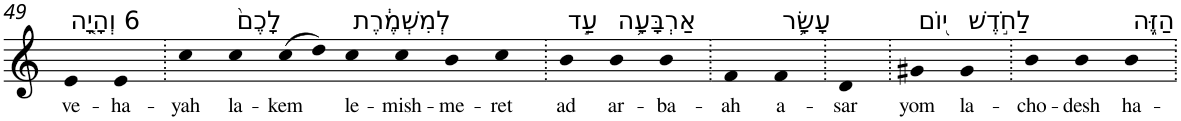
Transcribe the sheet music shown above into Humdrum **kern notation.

**kern	**text
*part1	*part1
*staff1	*staff1
*I"Piano	*
*I'Pno	*
!!LO:PB:g=z
*clefG2	*
*k[]	*
=49	=49
!LO:TX:a:t=6 וְהָיָ֤ה	!
!	!LO:LY:b
4e	ve-
!	!LO:LY:b
4e	-ha-
=50.	=50.
!	!LO:LY:b
4cc	-yah
!LO:TX:a:t=לָכֶם֙	!
!	!LO:LY:b
4cc	la-
!	!LO:LY:b
(>8cc	-kem
8dd)	.
!LO:TX:a:t=לְמִשְׁמֶ֔רֶת	!
!	!LO:LY:b
4cc	le-
!	!LO:LY:b
4cc	-mish-
!	!LO:LY:b
4b	-me-
!	!LO:LY:b
4cc	-ret
=51.	=51.
!LO:TX:a:t=עַ֣ד	!
!	!LO:LY:b
4b	ad
!LO:TX:a:t=אַרְבָּעָ֥ה	!
!	!LO:LY:b
4b	ar-
!	!LO:LY:b
4b	-ba-
=52.	=52.
!	!LO:LY:b
4f	-ah
!LO:TX:a:t=עָשָׂ֛ר	!
!	!LO:LY:b
4f	a-
=53.	=53.
!	!LO:LY:b
4d	-sar
=54.	=54.
!LO:TX:a:t=י֖וֹם	!
!	!LO:LY:b
4g#X	yom
!LO:TX:a:t=לַחֹ֣דֶשׁ	!
!	!LO:LY:b
4g#	la-
=55.	=55.
!	!LO:LY:b
4b	-cho-
!	!LO:LY:b
4b	-desh
!LO:TX:a:t=הַזֶּ֑ה	!
!	!LO:LY:b
4b	ha-
=.	=.
*-	*-
